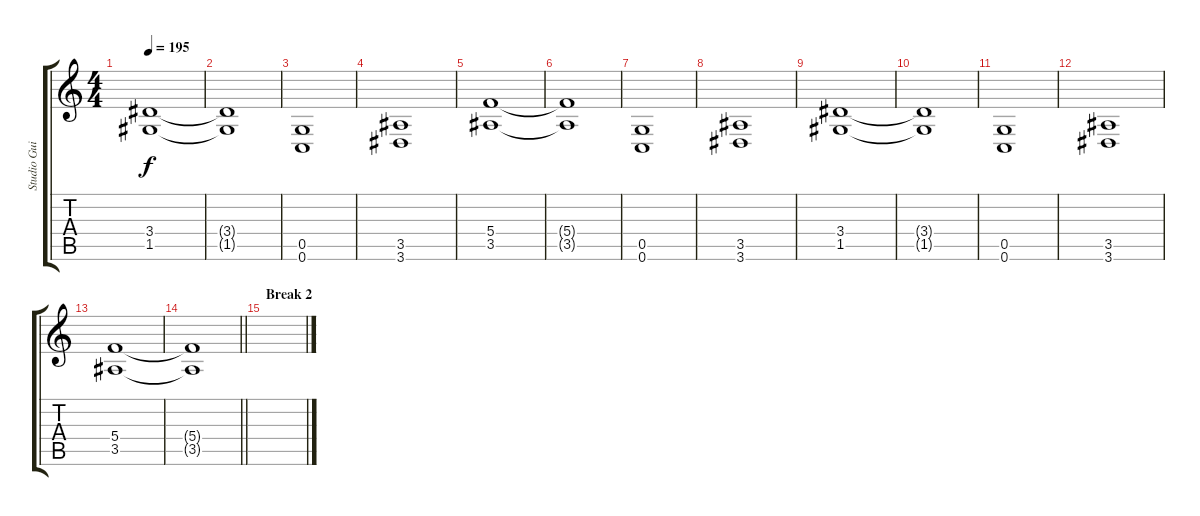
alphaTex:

\track ("Studio Guitar" "Studio Gui") {instrument distortionguitar}
\staff {score tabs}
\tuning (D4 A3 F3 C3 G2 C2) {hide}
\ts (4 4)
\tempo 195
\clef g2
\ks c
(3.4 1.5).1{dy f} |
(3.4{t} 1.5{t}).1 |
(0.5 0.6).1 |
(3.5 3.6).1 |
(5.4 3.5).1 |
(5.4{t} 3.5{t}).1 |
(0.5 0.6).1 |
(3.5 3.6).1 |
(3.4 1.5).1 |
(3.4{t} 1.5{t}).1 |
(0.5 0.6).1 |
(3.5 3.6).1 |
(5.4 3.5).1 |
\barLineRight lightlight
(5.4{t} 3.5{t}).1 |
\section ("" "Break 2")
